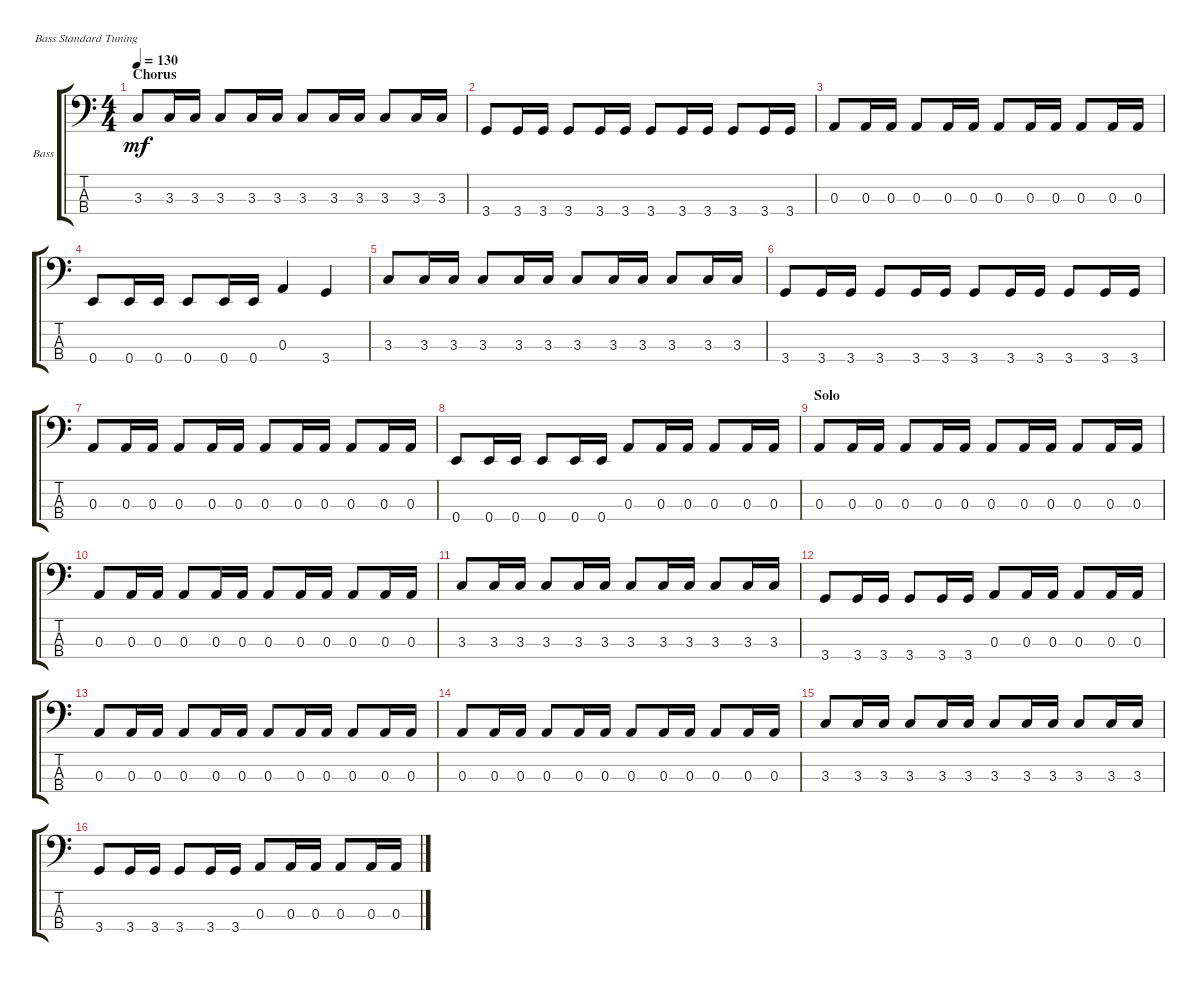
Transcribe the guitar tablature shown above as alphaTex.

\defaultSystemsLayout 4
\bracketExtendMode groupsimilarinstruments
\firstSystemTrackNameOrientation horizontal
\otherSystemsTrackNameOrientation horizontal
\track ("Bass" "Bass") {instrument electricbassfinger}
\staff {score tabs}
\tuning (G2 D2 A1 E1)
\ts (4 4)
\section ("" "Chorus")
\tempo 130
\clef f4
\ks c
3.3.8{dy mf} 3.3.16 3.3.16 3.3.8 3.3.16 3.3.16 3.3.8 3.3.16 3.3.16 3.3.8 3.3.16 3.3.16 |
3.4.8 3.4.16 3.4.16 3.4.8 3.4.16 3.4.16 3.4.8 3.4.16 3.4.16 3.4.8 3.4.16 3.4.16 |
0.3.8 0.3.16 0.3.16 0.3.8 0.3.16 0.3.16 0.3.8 0.3.16 0.3.16 0.3.8 0.3.16 0.3.16 |
0.4.8 0.4.16 0.4.16 0.4.8 0.4.16 0.4.16 0.3.4 3.4.4 |
3.3.8 3.3.16 3.3.16 3.3.8 3.3.16 3.3.16 3.3.8 3.3.16 3.3.16 3.3.8 3.3.16 3.3.16 |
3.4.8 3.4.16 3.4.16 3.4.8 3.4.16 3.4.16 3.4.8 3.4.16 3.4.16 3.4.8 3.4.16 3.4.16 |
0.3.8 0.3.16 0.3.16 0.3.8 0.3.16 0.3.16 0.3.8 0.3.16 0.3.16 0.3.8 0.3.16 0.3.16 |
0.4.8 0.4.16 0.4.16 0.4.8 0.4.16 0.4.16 0.3.8 0.3.16 0.3.16 0.3.8 0.3.16 0.3.16 |
\section ("" "Solo")
0.3.8 0.3.16 0.3.16 0.3.8 0.3.16 0.3.16 0.3.8 0.3.16 0.3.16 0.3.8 0.3.16 0.3.16 |
0.3.8 0.3.16 0.3.16 0.3.8 0.3.16 0.3.16 0.3.8 0.3.16 0.3.16 0.3.8 0.3.16 0.3.16 |
3.3.8 3.3.16 3.3.16 3.3.8 3.3.16 3.3.16 3.3.8 3.3.16 3.3.16 3.3.8 3.3.16 3.3.16 |
3.4.8 3.4.16 3.4.16 3.4.8 3.4.16 3.4.16 0.3.8 0.3.16 0.3.16 0.3.8 0.3.16 0.3.16 |
0.3.8 0.3.16 0.3.16 0.3.8 0.3.16 0.3.16 0.3.8 0.3.16 0.3.16 0.3.8 0.3.16 0.3.16 |
0.3.8 0.3.16 0.3.16 0.3.8 0.3.16 0.3.16 0.3.8 0.3.16 0.3.16 0.3.8 0.3.16 0.3.16 |
3.3.8 3.3.16 3.3.16 3.3.8 3.3.16 3.3.16 3.3.8 3.3.16 3.3.16 3.3.8 3.3.16 3.3.16 |
3.4.8 3.4.16 3.4.16 3.4.8 3.4.16 3.4.16 0.3.8 0.3.16 0.3.16 0.3.8 0.3.16 0.3.16
